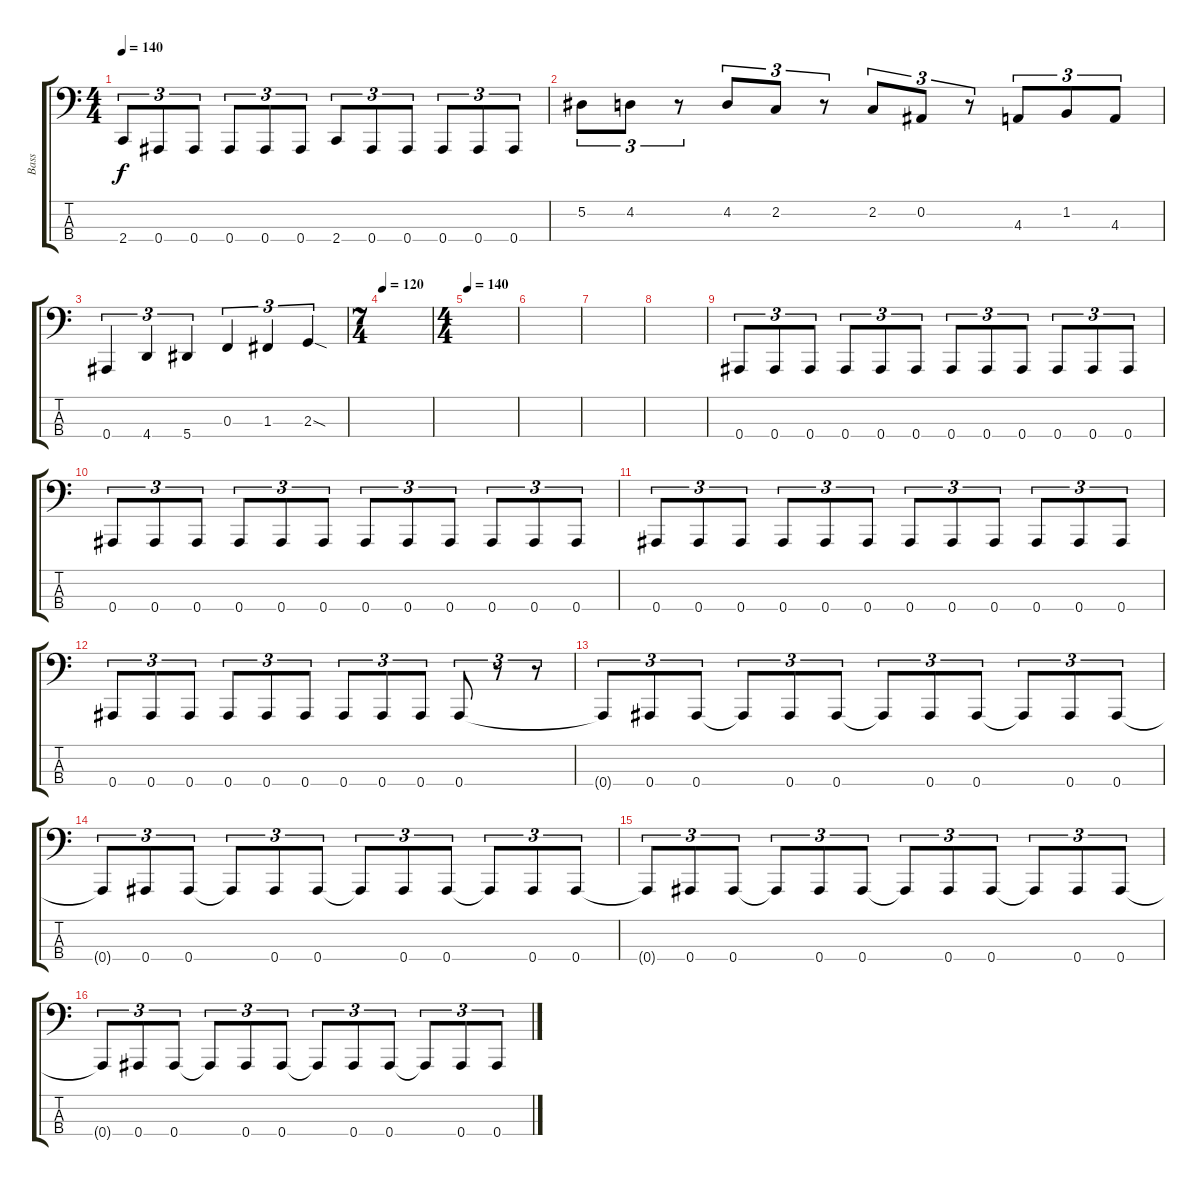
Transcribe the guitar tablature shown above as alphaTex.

\track ("Bass" "Bass") {instrument electricbassfinger}
\staff {score tabs}
\tuning (Eb2 Bb1 F1 Bb0) {hide}
\ts (4 4)
\tempo 140
\clef f4
\ks c
2.4.8{tu (3 2) dy f} 0.4.8{tu (3 2)} 0.4.8{tu (3 2)} 0.4.8{tu (3 2)} 0.4.8{tu (3 2)} 0.4.8{tu (3 2)} 2.4.8{tu (3 2)} 0.4.8{tu (3 2)} 0.4.8{tu (3 2)} 0.4.8{tu (3 2)} 0.4.8{tu (3 2)} 0.4.8{tu (3 2)} |
5.2.8{tu (3 2)} 4.2.8{tu (3 2)} r.8{tu (3 2)} 4.2.8{tu (3 2)} 2.2.8{tu (3 2)} r.8{tu (3 2)} 2.2.8{tu (3 2)} 0.2.8{tu (3 2)} r.8{tu (3 2)} 4.3.8{tu (3 2)} 1.2.8{tu (3 2)} 4.3.8{tu (3 2)} |
0.4.4{tu (3 2)} 4.4.4{tu (3 2)} 5.4.4{tu (3 2)} 0.3.4{tu (3 2)} 1.3.4{tu (3 2)} 2.3{sod}.4{tu (3 2)} |
\ts (7 4)
\tempo 120
|
\ts (4 4)
\tempo 140
|
|
|
|
0.4.8{tu (3 2)} 0.4.8{tu (3 2)} 0.4.8{tu (3 2)} 0.4.8{tu (3 2)} 0.4.8{tu (3 2)} 0.4.8{tu (3 2)} 0.4.8{tu (3 2)} 0.4.8{tu (3 2)} 0.4.8{tu (3 2)} 0.4.8{tu (3 2)} 0.4.8{tu (3 2)} 0.4.8{tu (3 2)} |
0.4.8{tu (3 2)} 0.4.8{tu (3 2)} 0.4.8{tu (3 2)} 0.4.8{tu (3 2)} 0.4.8{tu (3 2)} 0.4.8{tu (3 2)} 0.4.8{tu (3 2)} 0.4.8{tu (3 2)} 0.4.8{tu (3 2)} 0.4.8{tu (3 2)} 0.4.8{tu (3 2)} 0.4.8{tu (3 2)} |
0.4.8{tu (3 2)} 0.4.8{tu (3 2)} 0.4.8{tu (3 2)} 0.4.8{tu (3 2)} 0.4.8{tu (3 2)} 0.4.8{tu (3 2)} 0.4.8{tu (3 2)} 0.4.8{tu (3 2)} 0.4.8{tu (3 2)} 0.4.8{tu (3 2)} 0.4.8{tu (3 2)} 0.4.8{tu (3 2)} |
0.4.8{tu (3 2)} 0.4.8{tu (3 2)} 0.4.8{tu (3 2)} 0.4.8{tu (3 2)} 0.4.8{tu (3 2)} 0.4.8{tu (3 2)} 0.4.8{tu (3 2)} 0.4.8{tu (3 2)} 0.4.8{tu (3 2)} 0.4.8{tu (3 2)} r.8{tu (3 2)} r.8{tu (3 2)} |
0.4{t}.8{tu (3 2)} 0.4.8{tu (3 2)} 0.4.8{tu (3 2)} 0.4{t}.8{tu (3 2)} 0.4.8{tu (3 2)} 0.4.8{tu (3 2)} 0.4{t}.8{tu (3 2)} 0.4.8{tu (3 2)} 0.4.8{tu (3 2)} 0.4{t}.8{tu (3 2)} 0.4.8{tu (3 2)} 0.4.8{tu (3 2)} |
0.4{t}.8{tu (3 2)} 0.4.8{tu (3 2)} 0.4.8{tu (3 2)} 0.4{t}.8{tu (3 2)} 0.4.8{tu (3 2)} 0.4.8{tu (3 2)} 0.4{t}.8{tu (3 2)} 0.4.8{tu (3 2)} 0.4.8{tu (3 2)} 0.4{t}.8{tu (3 2)} 0.4.8{tu (3 2)} 0.4.8{tu (3 2)} |
0.4{t}.8{tu (3 2)} 0.4.8{tu (3 2)} 0.4.8{tu (3 2)} 0.4{t}.8{tu (3 2)} 0.4.8{tu (3 2)} 0.4.8{tu (3 2)} 0.4{t}.8{tu (3 2)} 0.4.8{tu (3 2)} 0.4.8{tu (3 2)} 0.4{t}.8{tu (3 2)} 0.4.8{tu (3 2)} 0.4.8{tu (3 2)} |
0.4{t}.8{tu (3 2)} 0.4.8{tu (3 2)} 0.4.8{tu (3 2)} 0.4{t}.8{tu (3 2)} 0.4.8{tu (3 2)} 0.4.8{tu (3 2)} 0.4{t}.8{tu (3 2)} 0.4.8{tu (3 2)} 0.4.8{tu (3 2)} 0.4{t}.8{tu (3 2)} 0.4.8{tu (3 2)} 0.4.8{tu (3 2)}
